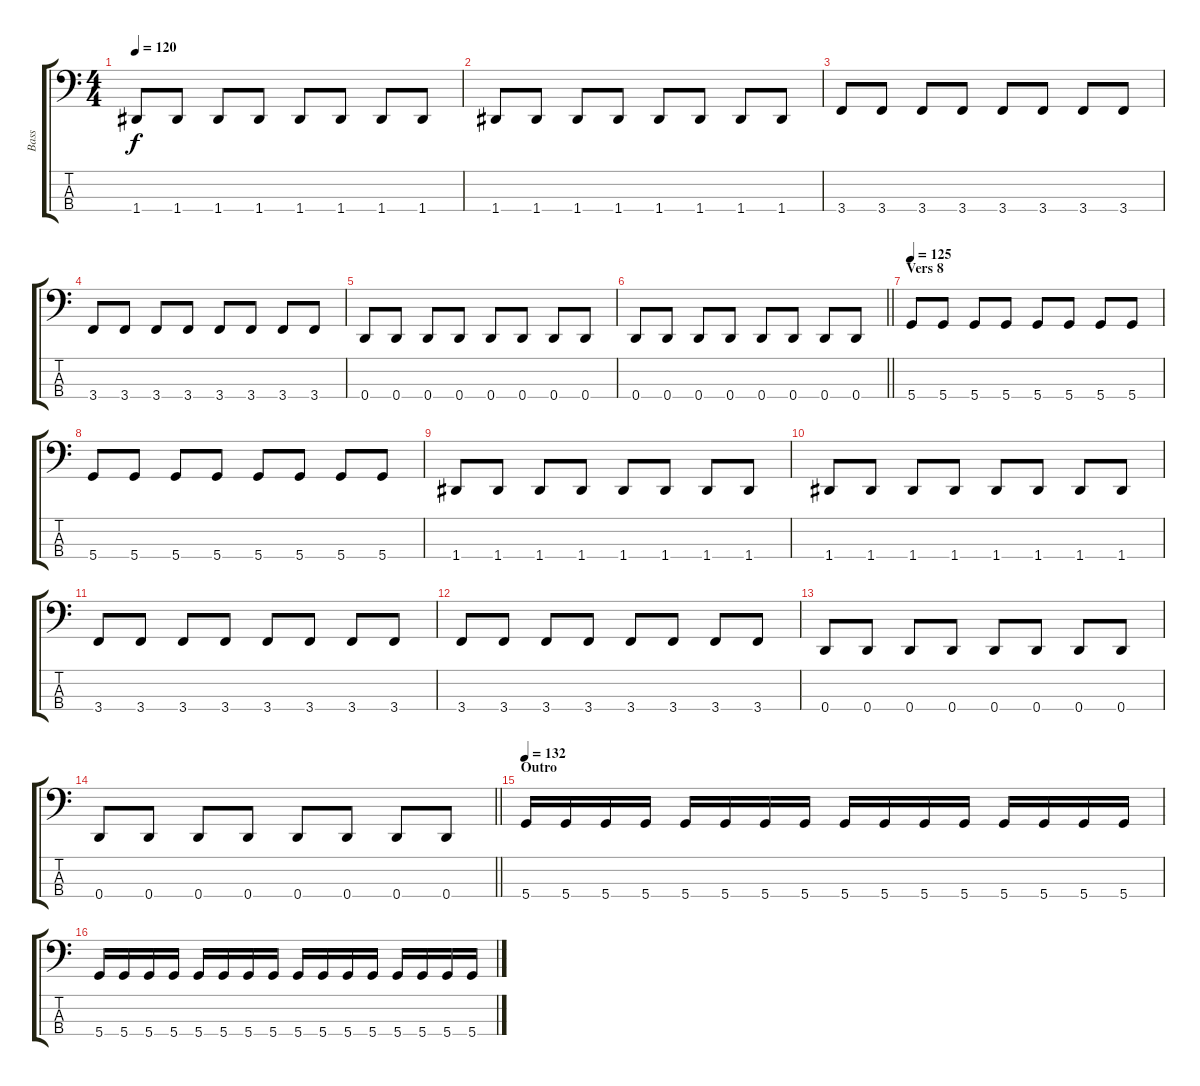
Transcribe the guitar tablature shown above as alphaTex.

\track ("Bass" "Bass") {instrument electricbasspick}
\staff {score tabs}
\tuning (F2 C2 G1 D1) {hide}
\ts (4 4)
\tempo 120
\clef f4
\ks c
1.4.8{dy f} 1.4.8 1.4.8 1.4.8 1.4.8 1.4.8 1.4.8 1.4.8 |
1.4.8 1.4.8 1.4.8 1.4.8 1.4.8 1.4.8 1.4.8 1.4.8 |
3.4.8 3.4.8 3.4.8 3.4.8 3.4.8 3.4.8 3.4.8 3.4.8 |
3.4.8 3.4.8 3.4.8 3.4.8 3.4.8 3.4.8 3.4.8 3.4.8 |
0.4.8 0.4.8 0.4.8 0.4.8 0.4.8 0.4.8 0.4.8 0.4.8 |
\barLineRight lightlight
0.4.8 0.4.8 0.4.8 0.4.8 0.4.8 0.4.8 0.4.8 0.4.8 |
\section ("" "Vers 8")
\tempo 125
5.4.8 5.4.8 5.4.8 5.4.8 5.4.8 5.4.8 5.4.8 5.4.8 |
5.4.8 5.4.8 5.4.8 5.4.8 5.4.8 5.4.8 5.4.8 5.4.8 |
1.4.8 1.4.8 1.4.8 1.4.8 1.4.8 1.4.8 1.4.8 1.4.8 |
1.4.8 1.4.8 1.4.8 1.4.8 1.4.8 1.4.8 1.4.8 1.4.8 |
3.4.8 3.4.8 3.4.8 3.4.8 3.4.8 3.4.8 3.4.8 3.4.8 |
3.4.8 3.4.8 3.4.8 3.4.8 3.4.8 3.4.8 3.4.8 3.4.8 |
0.4.8 0.4.8 0.4.8 0.4.8 0.4.8 0.4.8 0.4.8 0.4.8 |
\barLineRight lightlight
0.4.8 0.4.8 0.4.8 0.4.8 0.4.8 0.4.8 0.4.8 0.4.8 |
\section ("" "Outro")
\tempo 132
5.4.16 5.4.16 5.4.16 5.4.16 5.4.16 5.4.16 5.4.16 5.4.16 5.4.16 5.4.16 5.4.16 5.4.16 5.4.16 5.4.16 5.4.16 5.4.16 |
5.4.16 5.4.16 5.4.16 5.4.16 5.4.16 5.4.16 5.4.16 5.4.16 5.4.16 5.4.16 5.4.16 5.4.16 5.4.16 5.4.16 5.4.16 5.4.16
